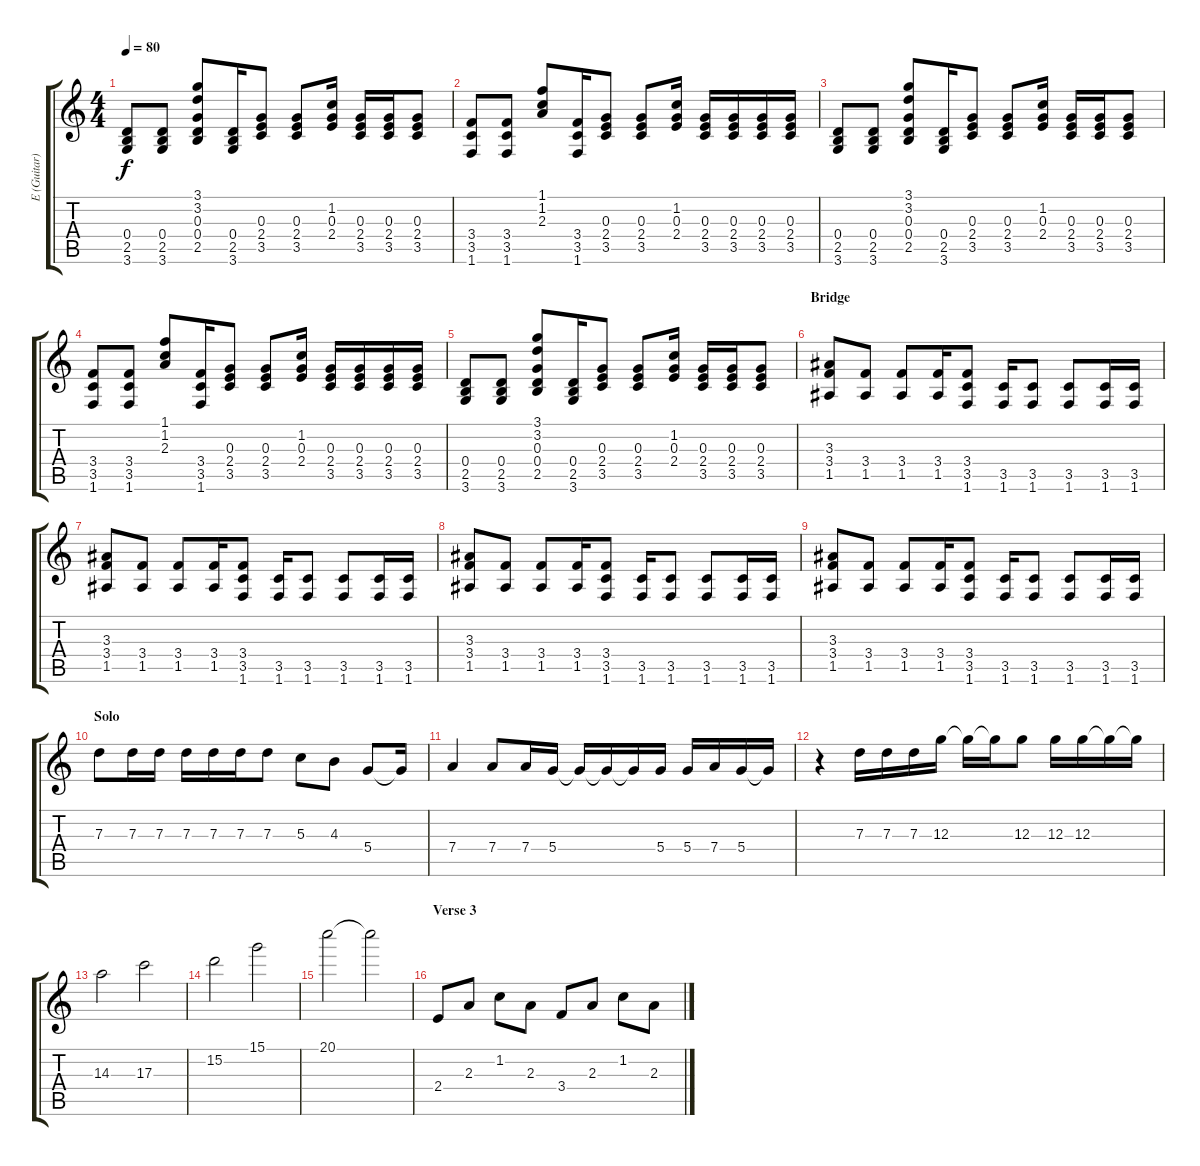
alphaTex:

\track ("E (Guitar)" "E (Guitar)") {instrument overdrivenguitar}
\staff {score tabs}
\tuning (E4 B3 G3 D3 A2 E2) {hide}
\ts (4 4)
\tempo 80
\clef g2
\ks c
(0.4 2.5 3.6).8{dy f} (0.4 2.5 3.6).8 (3.1 3.2 0.3 0.4 2.5).8 (0.4 2.5 3.6).16 (0.3 2.4 3.5).8 (0.3 2.4 3.5).8 (1.2 0.3 2.4).16 (0.3 2.4 3.5).16 (0.3 2.4 3.5).16 (0.3 2.4 3.5).8 |
(3.4 3.5 1.6).8 (3.4 3.5 1.6).8 (1.1 1.2 2.3).8 (3.4 3.5 1.6).16 (0.3 2.4 3.5).8 (0.3 2.4 3.5).8 (1.2 0.3 2.4).16 (0.3 2.4 3.5).16 (0.3 2.4 3.5).16 (0.3 2.4 3.5).16 (0.3 2.4 3.5).16 |
(0.4 2.5 3.6).8 (0.4 2.5 3.6).8 (3.1 3.2 0.3 0.4 2.5).8 (0.4 2.5 3.6).16 (0.3 2.4 3.5).8 (0.3 2.4 3.5).8 (1.2 0.3 2.4).16 (0.3 2.4 3.5).16 (0.3 2.4 3.5).16 (0.3 2.4 3.5).8 |
(3.4 3.5 1.6).8 (3.4 3.5 1.6).8 (1.1 1.2 2.3).8 (3.4 3.5 1.6).16 (0.3 2.4 3.5).8 (0.3 2.4 3.5).8 (1.2 0.3 2.4).16 (0.3 2.4 3.5).16 (0.3 2.4 3.5).16 (0.3 2.4 3.5).16 (0.3 2.4 3.5).16 |
(0.4 2.5 3.6).8 (0.4 2.5 3.6).8 (3.1 3.2 0.3 0.4 2.5).8 (0.4 2.5 3.6).16 (0.3 2.4 3.5).8 (0.3 2.4 3.5).8 (1.2 0.3 2.4).16 (0.3 2.4 3.5).16 (0.3 2.4 3.5).16 (0.3 2.4 3.5).8 |
\section ("" "Bridge")
(3.3 3.4 1.5).8 (3.4 1.5).8 (3.4 1.5).8 (3.4 1.5).16 (3.4 3.5 1.6).8 (3.5 1.6).16 (3.5 1.6).8 (3.5 1.6).8 (3.5 1.6).16 (3.5 1.6).16 |
(3.3 3.4 1.5).8 (3.4 1.5).8 (3.4 1.5).8 (3.4 1.5).16 (3.4 3.5 1.6).8 (3.5 1.6).16 (3.5 1.6).8 (3.5 1.6).8 (3.5 1.6).16 (3.5 1.6).16 |
(3.3 3.4 1.5).8 (3.4 1.5).8 (3.4 1.5).8 (3.4 1.5).16 (3.4 3.5 1.6).8 (3.5 1.6).16 (3.5 1.6).8 (3.5 1.6).8 (3.5 1.6).16 (3.5 1.6).16 |
(3.3 3.4 1.5).8 (3.4 1.5).8 (3.4 1.5).8 (3.4 1.5).16 (3.4 3.5 1.6).8 (3.5 1.6).16 (3.5 1.6).8 (3.5 1.6).8 (3.5 1.6).16 (3.5 1.6).16 |
\section ("" "Solo")
7.3.8 7.3.16 7.3.16 7.3.16 7.3.16 7.3.16 7.3.8 5.3.8 4.3.8 5.4.8 5.4{t}.16 |
7.4.4 7.4.8 7.4.16 5.4.16 5.4{t}.16 5.4{t}.16 5.4{t}.16 5.4.16 5.4.16 7.4.16 5.4.16 5.4{t}.16 |
r.4 7.3.16 7.3.16 7.3.16 12.3.16 12.3{t}.16 12.3{t}.16 12.3.8 12.3.16 12.3.16 12.3{t}.16 12.3{t}.16 |
14.3.2 17.3.2 |
15.2.2 15.1.2 |
20.1.2 20.1{t}.2 |
\section ("" "Verse 3")
2.4.8 2.3.8 1.2.8 2.3.8 3.4.8 2.3.8 1.2.8 2.3.8
